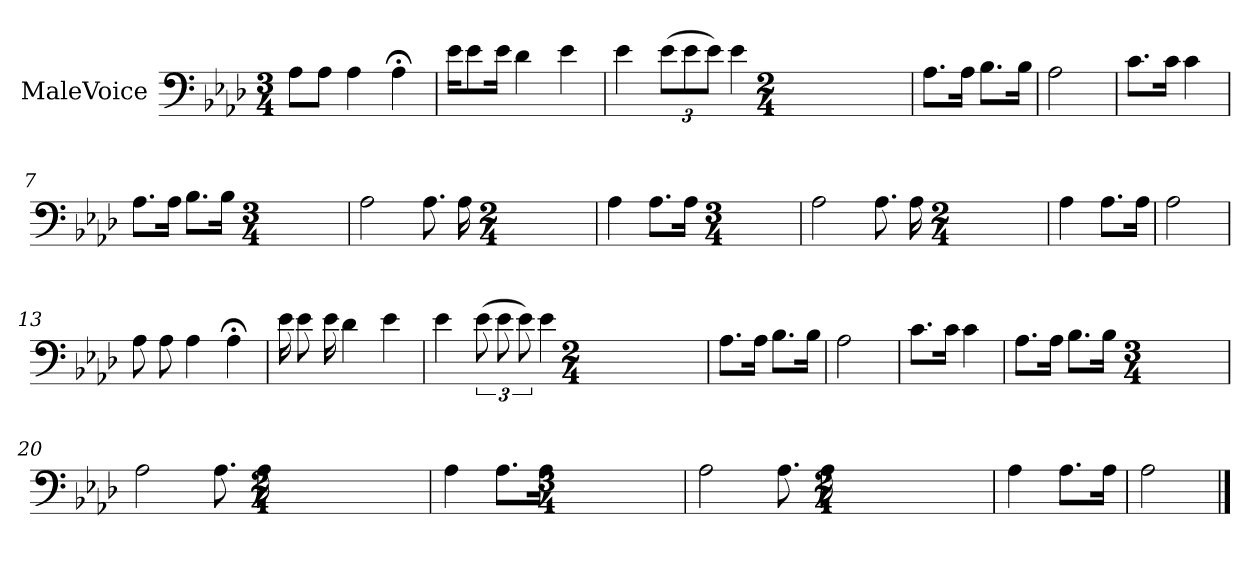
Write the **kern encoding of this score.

**kern
*part1
*staff1
*I"MaleVoice
*clefF4
*k[b-e-a-d-]
*M3/4
*MM116
=1
8A-\L
8A-\J
4A-
4A-;<
=2
16e-\KL
8e-\
16e-\Jk
4d-
4e-
=3
4e-
(12e-\L
12e-\
12e-\J)
4e-
*M2/4
=4
8.A-\L
16A-\Jk
8.B-\L
16B-\Jk
=5
2A-
=6
8.c\L
16c\Jk
4c
=7
8.A-\L
16A-\Jk
8.B-\L
16B-\Jk
*M3/4
=8
2A-
8.A-
16A-
*M2/4
=9
4A-
8.A-\L
16A-\Jk
*M3/4
=10
2A-
8.A-
16A-
*M2/4
=11
4A-
8.A-\L
16A-\Jk
=12
2A-
=13
8A-
8A-
4A-
4A-;<
=14
16e-
8e-
16e-
4d-
4e-
=15
4e-
(12e-
12e-
12e-)
4e-
*M2/4
=16
8.A-\L
16A-\Jk
8.B-\L
16B-\Jk
=17
2A-
=18
8.c\L
16c\Jk
4c
=19
8.A-\L
16A-\Jk
8.B-\L
16B-\Jk
*M3/4
=20
2A-
8.A-
16A-
*M2/4
=21
4A-
8.A-\L
16A-\Jk
*M3/4
=22
2A-
8.A-
16A-
*M2/4
=23
4A-
8.A-\L
16A-\Jk
=24
2A-
==
*-
